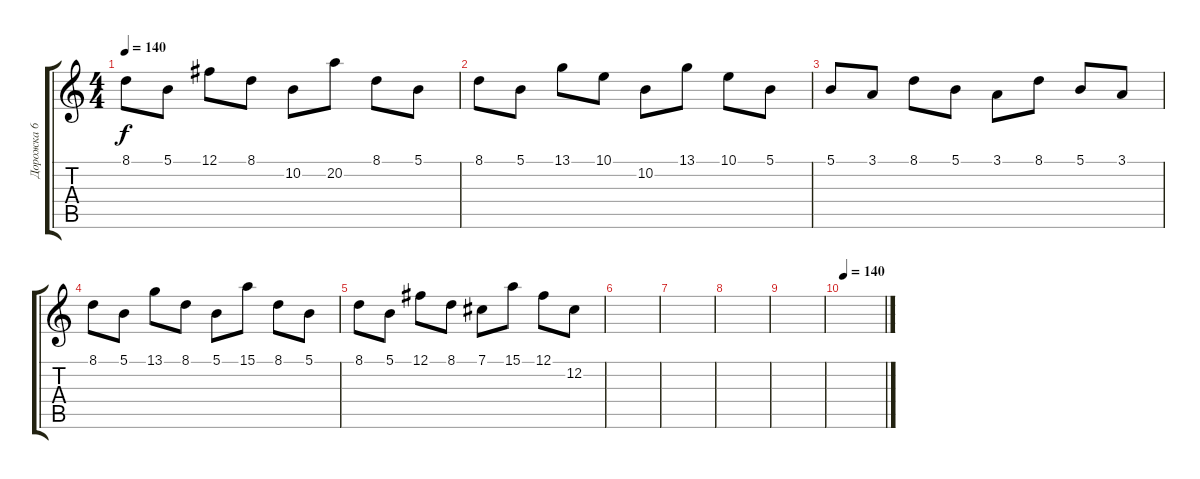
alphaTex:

\track ("Дорожка 6" "Дорожка 6") {instrument brightacousticpiano}
\staff {score tabs}
\tuning (Gb4 Db4 A3 E3 B2 E2) {hide}
\ts (4 4)
\tempo 140
\clef g2
\ks c
8.1.8{dy f} 5.1.8 12.1.8 8.1.8 10.2.8 20.2.8 8.1.8 5.1.8 |
8.1.8 5.1.8 13.1.8 10.1.8 10.2.8 13.1.8 10.1.8 5.1.8 |
5.1.8 3.1.8 8.1.8 5.1.8 3.1.8 8.1.8 5.1.8 3.1.8 |
8.1.8 5.1.8 13.1.8 8.1.8 5.1.8 15.1.8 8.1.8 5.1.8 |
8.1.8 5.1.8 12.1.8 8.1.8 7.1.8 15.1.8 12.1.8 12.2.8 |
|
|
|
|
\tempo 140
